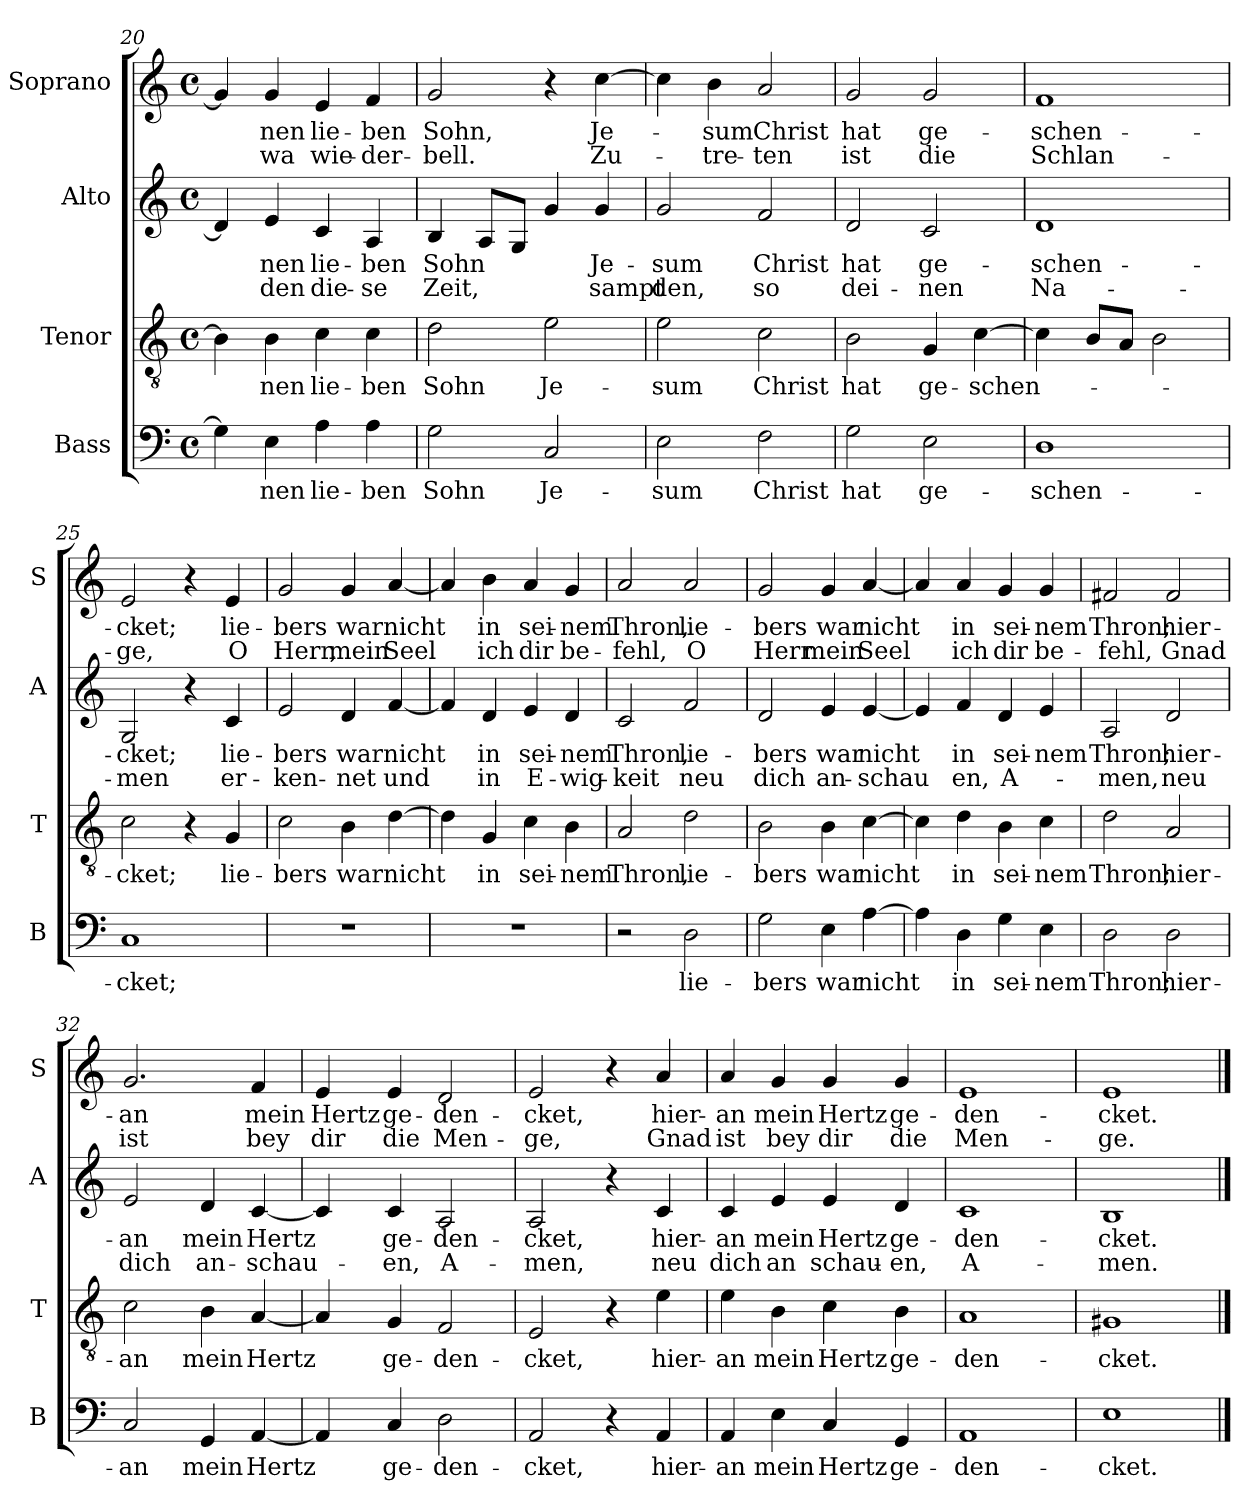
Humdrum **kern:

**kern	**text	**kern	**text	**kern	**text	**text	**kern	**text	**text
*part4	*part4	*part3	*part3	*part2	*part2	*part2	*part1	*part1	*part1
*staff4	*staff4	*staff3	*staff3	*staff2	*staff2	*staff2	*staff1	*staff1	*staff1
*I"Bass	*	*I"Tenor	*	*I"Alto	*	*	*I"Soprano	*	*
*I'B	*	*I'T	*	*I'A	*	*	*I'S	*	*
*clefF4	*	*clefGv2	*	*clefG2	*	*	*clefG2	*	*
*k[]	*	*k[]	*	*k[]	*	*	*k[]	*	*
*C:	*	*C:	*	*C:	*	*	*C:	*	*
*M4/4	*	*M4/4	*	*M4/4	*	*	*M4/4	*	*
*met(c)	*	*met(c)	*	*met(c)	*	*	*met(c)	*	*
=20	=20	=20	=20	=20	=20	=20	=20	=20	=20
4G\]	.	4B\]	.	4d/]	.	.	4g/]	.	.
!	!LO:LY:b	!	!LO:LY:b	!	!LO:LY:b	!LO:LY:b	!	!LO:LY:b	!LO:LY:b
4E\	-nen	4B\	-nen	4e/	-nen	-den	4g/	-nen	-wa
!	!LO:LY:b	!	!LO:LY:b	!	!LO:LY:b	!LO:LY:b	!	!LO:LY:b	!LO:LY:b
4A\	lie-	4c\	lie-	4c/	lie-	die-	4e/	lie-	wie-
!	!LO:LY:b	!	!LO:LY:b	!	!LO:LY:b	!LO:LY:b	!	!LO:LY:b	!LO:LY:b
4A\	-ben	4c\	-ben	4A/	-ben	-se	4f/	-ben	-der-
=21	=21	=21	=21	=21	=21	=21	=21	=21	=21
!	!LO:LY:b	!	!LO:LY:b	!	!LO:LY:b	!LO:LY:b	!	!LO:LY:b	!LO:LY:b
2G\	Sohn	2d\	Sohn	4B/	Sohn	Zeit,	2g/	Sohn,	-bell.
.	.	.	.	8A/L	.	.	.	.	.
.	.	.	.	8G/J	.	.	.	.	.
!	!LO:LY:b	!	!LO:LY:b	!	!	!	!	!	!
2C/	Je-	2e\	Je-	4g/	.	.	4r	.	.
!	!	!	!	!	!LO:LY:b	!LO:LY:b	!	!LO:LY:b	!LO:LY:b
.	.	.	.	4g/	Je-	sampt	[4cc\	Je-	Zu-
!!LO:LB:g=z
=22	=22	=22	=22	=22	=22	=22	=22	=22	=22
!	!LO:LY:b	!	!LO:LY:b	!	!LO:LY:b	!LO:LY:b	!	!	!
2E\	-sum	2e\	-sum	2g/	-sum	den,	4cc\]	.	.
!	!	!	!	!	!	!	!	!LO:LY:b	!LO:LY:b
.	.	.	.	.	.	.	4b\	-sum	-tre-
!	!LO:LY:b	!	!LO:LY:b	!	!LO:LY:b	!LO:LY:b	!	!LO:LY:b	!LO:LY:b
2F\	Christ	2c\	Christ	2f/	Christ	so	2a/	Christ	-ten
=23	=23	=23	=23	=23	=23	=23	=23	=23	=23
!	!LO:LY:b	!	!LO:LY:b	!	!LO:LY:b	!LO:LY:b	!	!LO:LY:b	!LO:LY:b
2G\	hat	2B\	hat	2d/	hat	dei-	2g/	hat	ist
!	!LO:LY:b	!	!LO:LY:b	!	!LO:LY:b	!LO:LY:b	!	!LO:LY:b	!LO:LY:b
2E\	ge-	4G/	ge-	2c/	ge-	-nen	2g/	ge-	die
!	!	!	!LO:LY:b	!	!	!	!	!	!
.	.	[4c\	-schen-	.	.	.	.	.	.
=24	=24	=24	=24	=24	=24	=24	=24	=24	=24
!	!LO:LY:b	!	!	!	!LO:LY:b	!LO:LY:b	!	!LO:LY:b	!LO:LY:b
1D	-schen-	4c\]	.	1d	-schen-	Na-	1f	-schen-	Schlan-
.	.	8B/L	.	.	.	.	.	.	.
.	.	8A/J	.	.	.	.	.	.	.
.	.	2B\	.	.	.	.	.	.	.
=25	=25	=25	=25	=25	=25	=25	=25	=25	=25
!	!LO:LY:b	!	!LO:LY:b	!	!LO:LY:b	!LO:LY:b	!	!LO:LY:b	!LO:LY:b
1C	-cket;	2c\	-cket;	2G/	-cket;	-men	2e/	-cket;	-ge,
.	.	4r	.	4r	.	.	4r	.	.
!	!	!	!LO:LY:b	!	!LO:LY:b	!LO:LY:b	!	!LO:LY:b	!LO:LY:b
.	.	4G/	lie-	4c/	lie-	er-	4e/	lie-	O
=26	=26	=26	=26	=26	=26	=26	=26	=26	=26
!	!	!	!LO:LY:b	!	!LO:LY:b	!LO:LY:b	!	!LO:LY:b	!LO:LY:b
1r	.	2c\	-bers	2e/	-bers	-ken-	2g/	-bers	Herr,
!	!	!	!LO:LY:b	!	!LO:LY:b	!LO:LY:b	!	!LO:LY:b	!LO:LY:b
.	.	4B\	war	4d/	war	-net	4g/	war	mein
!	!	!	!LO:LY:b	!	!LO:LY:b	!LO:LY:b	!	!LO:LY:b	!LO:LY:b
.	.	[4d\	nicht	[4f/	nicht	und	[4a/	nicht	Seel
!!LO:PB:g=z
=27	=27	=27	=27	=27	=27	=27	=27	=27	=27
1r	.	4d\]	.	4f/]	.	.	4a/]	.	.
!	!	!	!LO:LY:b	!	!LO:LY:b	!LO:LY:b	!	!LO:LY:b	!LO:LY:b
.	.	4G/	in	4d/	in	in	4b\	in	ich
!	!	!	!LO:LY:b	!	!LO:LY:b	!LO:LY:b	!	!LO:LY:b	!LO:LY:b
.	.	4c\	sei-	4e/	sei-	E-	4a/	sei-	dir
!	!	!	!LO:LY:b	!	!LO:LY:b	!LO:LY:b	!	!LO:LY:b	!LO:LY:b
.	.	4B\	-nem	4d/	-nem	-wig-	4g/	-nem	be-
=28	=28	=28	=28	=28	=28	=28	=28	=28	=28
!	!	!	!LO:LY:b	!	!LO:LY:b	!LO:LY:b	!	!LO:LY:b	!LO:LY:b
2r	.	2A/	Thron,	2c/	Thron,	-keit	2a/	Thron,	-fehl,
!	!LO:LY:b	!	!LO:LY:b	!	!LO:LY:b	!LO:LY:b	!	!LO:LY:b	!LO:LY:b
2D\	lie-	2d\	lie-	2f/	lie-	neu	2a/	lie-	O
=29	=29	=29	=29	=29	=29	=29	=29	=29	=29
!	!LO:LY:b	!	!LO:LY:b	!	!LO:LY:b	!LO:LY:b	!	!LO:LY:b	!LO:LY:b
2G\	-bers	2B\	-bers	2d/	-bers	dich	2g/	-bers	Herr
!	!LO:LY:b	!	!LO:LY:b	!	!LO:LY:b	!LO:LY:b	!	!LO:LY:b	!LO:LY:b
4E\	war	4B\	war	4e/	war	an-	4g/	war	mein
!	!LO:LY:b	!	!LO:LY:b	!	!LO:LY:b	!LO:LY:b	!	!LO:LY:b	!LO:LY:b
[4A\	nicht	[4c\	nicht	[4e/	nicht	-schau	[4a/	nicht	Seel
=30	=30	=30	=30	=30	=30	=30	=30	=30	=30
4A\]	.	4c\]	.	4e/]	.	.	4a/]	.	.
!	!LO:LY:b	!	!LO:LY:b	!	!LO:LY:b	!LO:LY:b	!	!LO:LY:b	!LO:LY:b
4D\	in	4d\	in	4f/	in	en,	4a/	in	ich
!	!LO:LY:b	!	!LO:LY:b	!	!LO:LY:b	!LO:LY:b	!	!LO:LY:b	!LO:LY:b
4G\	sei-	4B\	sei-	4d/	sei-	A-	4g/	sei-	dir
!	!LO:LY:b	!	!LO:LY:b	!	!LO:LY:b	!	!	!LO:LY:b	!LO:LY:b
4E\	-nem	4c\	-nem	4e/	-nem	.	4g/	-nem	be-
=31	=31	=31	=31	=31	=31	=31	=31	=31	=31
!	!LO:LY:b	!	!LO:LY:b	!	!LO:LY:b	!LO:LY:b	!	!LO:LY:b	!LO:LY:b
2D\	Thron;	2d\	Thron;	2A/	Thron;	-men,	2f#X/	Thron;	-fehl,
!	!LO:LY:b	!	!LO:LY:b	!	!LO:LY:b	!LO:LY:b	!	!LO:LY:b	!LO:LY:b
2D\	hier-	2A/	hier-	2d/	hier-	neu	2f#/	hier-	Gnad
!!LO:LB:g=z
=32	=32	=32	=32	=32	=32	=32	=32	=32	=32
!	!LO:LY:b	!	!LO:LY:b	!	!LO:LY:b	!LO:LY:b	!	!LO:LY:b	!LO:LY:b
2C/	-an	2c\	-an	2e/	-an	dich	2.g/	-an	ist
!	!LO:LY:b	!	!LO:LY:b	!	!LO:LY:b	!LO:LY:b	!	!	!
4GG/	mein	4B\	mein	4d/	mein	an-	.	.	.
!	!LO:LY:b	!	!LO:LY:b	!	!LO:LY:b	!LO:LY:b	!	!LO:LY:b	!LO:LY:b
[4AA/	Hertz	[4A/	Hertz	[4c/	Hertz	-schau-	4f/	mein	bey
=33	=33	=33	=33	=33	=33	=33	=33	=33	=33
!	!	!	!	!	!	!	!	!LO:LY:b	!LO:LY:b
4AA/]	.	4A/]	.	4c/]	.	.	4e/	Hertz	dir
!	!LO:LY:b	!	!LO:LY:b	!	!LO:LY:b	!LO:LY:b	!	!LO:LY:b	!LO:LY:b
4C/	ge-	4G/	ge-	4c/	ge-	-en,	4e/	ge-	die
!	!LO:LY:b	!	!LO:LY:b	!	!LO:LY:b	!LO:LY:b	!	!LO:LY:b	!LO:LY:b
2D\	-den-	2F/	-den-	2A/	-den-	A-	2d/	-den-	Men-
=34	=34	=34	=34	=34	=34	=34	=34	=34	=34
!	!LO:LY:b	!	!LO:LY:b	!	!LO:LY:b	!LO:LY:b	!	!LO:LY:b	!LO:LY:b
2AA/	-cket,	2E/	-cket,	2A/	-cket,	-men,	2e/	-cket,	-ge,
4r	.	4r	.	4r	.	.	4r	.	.
!	!LO:LY:b	!	!LO:LY:b	!	!LO:LY:b	!LO:LY:b	!	!LO:LY:b	!LO:LY:b
4AA/	hier-	4e\	hier-	4c/	hier-	neu	4a/	hier-	Gnad
=35	=35	=35	=35	=35	=35	=35	=35	=35	=35
!	!LO:LY:b	!	!LO:LY:b	!	!LO:LY:b	!LO:LY:b	!	!LO:LY:b	!LO:LY:b
4AA/	-an	4e\	-an	4c/	-an	dich	4a/	-an	ist
!	!LO:LY:b	!	!LO:LY:b	!	!LO:LY:b	!LO:LY:b	!	!LO:LY:b	!LO:LY:b
4E\	mein	4B\	mein	4e/	mein	an	4g/	mein	bey
!	!LO:LY:b	!	!LO:LY:b	!	!LO:LY:b	!LO:LY:b	!	!LO:LY:b	!LO:LY:b
4C/	Hertz	4c\	Hertz	4e/	Hertz	schau-	4g/	Hertz	dir
!	!LO:LY:b	!	!LO:LY:b	!	!LO:LY:b	!LO:LY:b	!	!LO:LY:b	!LO:LY:b
4GG/	ge-	4B\	ge-	4d/	ge-	-en,	4g/	ge-	die
=36	=36	=36	=36	=36	=36	=36	=36	=36	=36
!	!LO:LY:b	!	!LO:LY:b	!	!LO:LY:b	!LO:LY:b	!	!LO:LY:b	!LO:LY:b
1AA	-den-	1A	-den-	1c	-den-	A-	1e	-den-	Men-
=37	=37	=37	=37	=37	=37	=37	=37	=37	=37
!	!LO:LY:b	!	!LO:LY:b	!	!LO:LY:b	!LO:LY:b	!	!LO:LY:b	!LO:LY:b
1E	-cket.	1G#X	-cket.	1B	-cket.	-men.	1e	-cket.	-ge.
==	==	==	==	==	==	==	==	==	==
*-	*-	*-	*-	*-	*-	*-	*-	*-	*-
